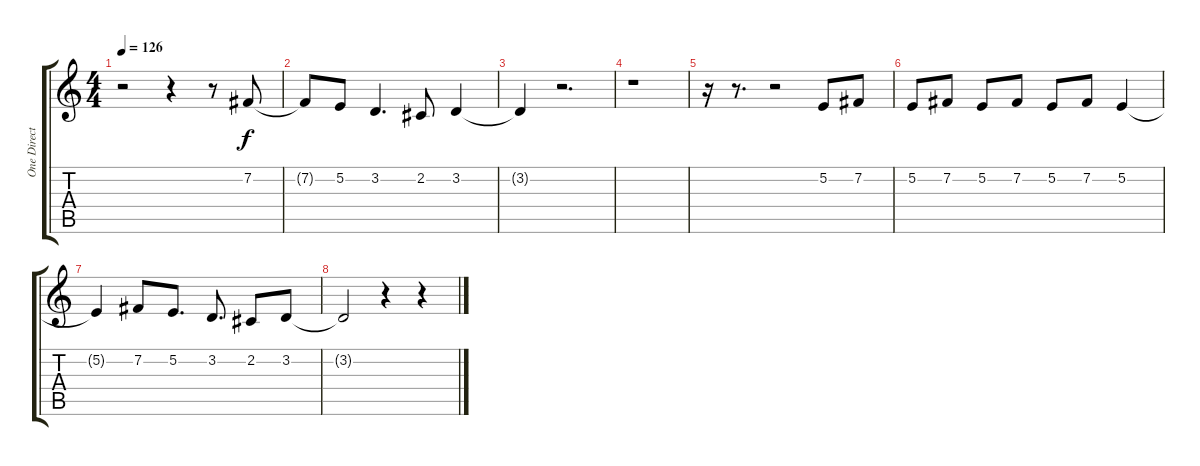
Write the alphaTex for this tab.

\track ("One Direction" "One Direct") {instrument flute}
\staff {score tabs}
\tuning (E4 B3 G3 D3 A2 E2) {hide}
\ts (4 4)
\tempo 126
\clef g2
\ks c
r.2{dy f} r.4 r.8 7.2.8 |
7.2{t}.8 5.2.8 3.2.4{d} 2.2.8 3.2.4 |
3.2{t}.4 r.2{d} |
r.1 |
r.16 r.8{d} r.2 5.2.8 7.2.8 |
5.2.8 7.2.8 5.2.8 7.2.8 5.2.8 7.2.8 5.2.4 |
5.2{t}.4 7.2.8 5.2.8{d} 3.2.8{d} 2.2.8 3.2.8 |
3.2{t}.2 r.4 r.4
